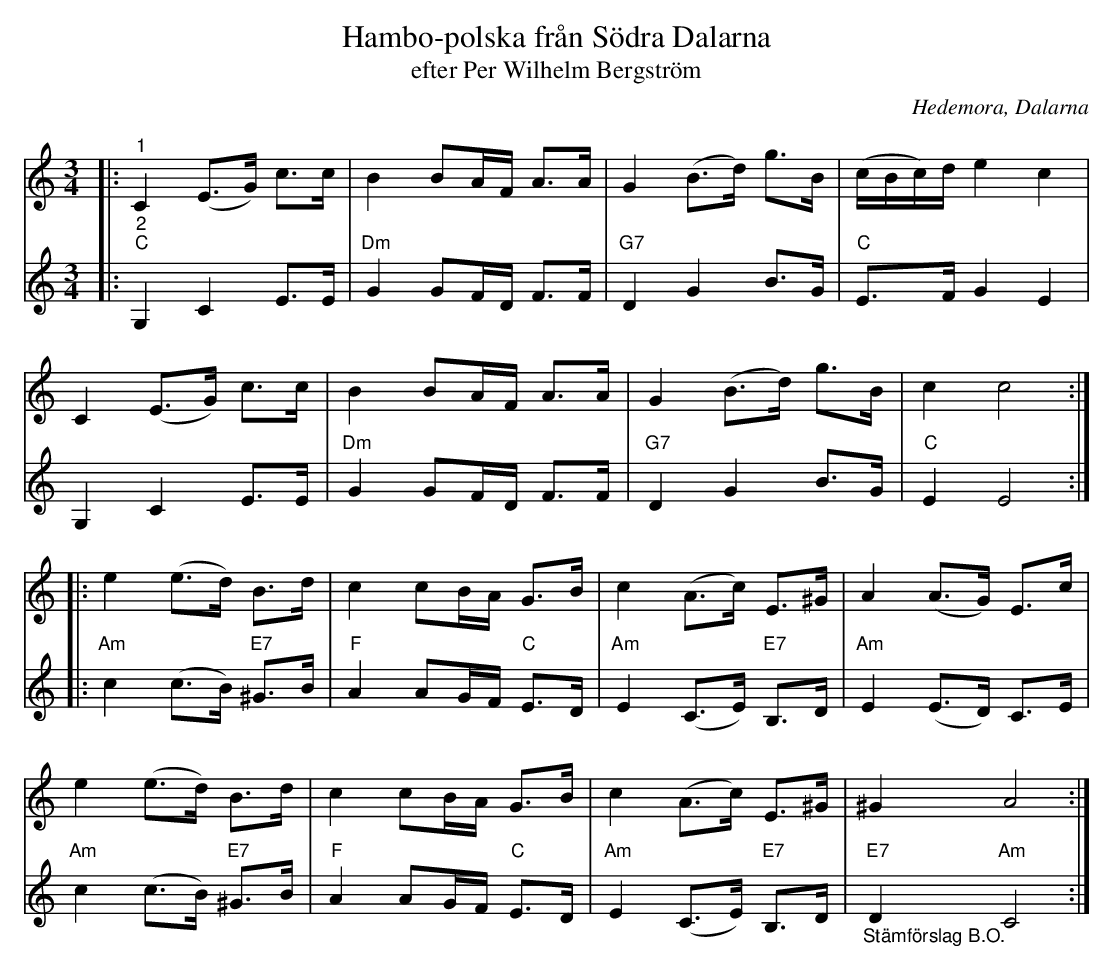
X:1
T:Hambo-polska från Södra Dalarna
T:efter Per Wilhelm Bergström
O:Hedemora, Dalarna
L:1/8
M:3/4
K:Am
V:1
|:"^1" C2 (E>G) c>c | B2 BA/F/ A>A | G2 (B>d) g>B | (c/B/c/)d/ e2 c2 |
C2 (E>G) c>c | B2 BA/F/ A>A | G2 (B>d) g>B | c2 c4 ::
e2 (e>d) B>d | c2 cB/A/ G>B | c2 (A>c) E>^G | A2 (A>G) E>c |
e2 (e>d) B>d | c2 cB/A/ G>B | c2 (A>c) E>^G | ^G2 A4 :|
V:2
|:"^2""C" G,2 C2 E>E | "Dm" G2 GF/D/ F>F | "G7" D2 G2 B>G | "C" E>F G2 E2 |
G,2 C2 E>E |"Dm" G2 GF/D/ F>F | "G7" D2 G2 B>G |"C" E2 E4 ::
"Am" c2 (c>B)"E7" ^G>B | "F" A2 AG/F/ "C" E>D | "Am" E2 (C>E) "E7" B,>D | "Am" E2 (E>D) C>E |
"Am" c2 (c>B)"E7" ^G>B | "F" A2 AG/F/ "C" E>D | "Am" E2 (C>E) "E7" B,>D | "E7" "_Stämförslag B.O." D2 "Am" C4 :|
